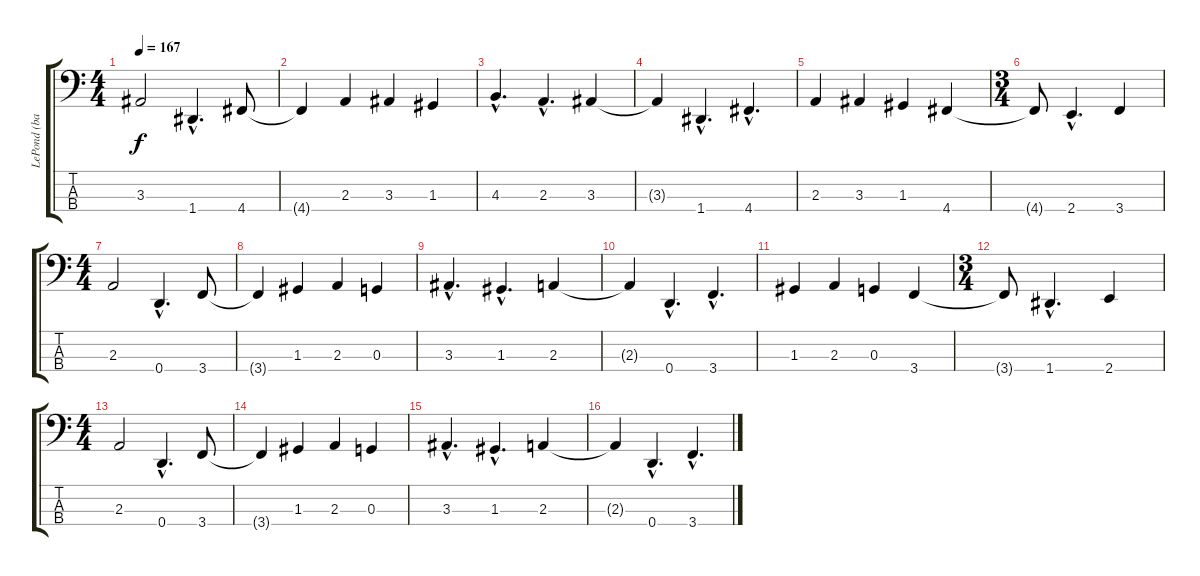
\track ("LePond (bass)" "LePond (ba") {instrument electricbassfinger}
\staff {score tabs}
\tuning (F2 C2 G1 D1) {hide}
\ts (4 4)
\tempo 167
\clef f4
\ks c
3.3.2{dy f} 1.4{hac}.4{d} 4.4.8 |
4.4{t}.4 2.3.4 3.3.4 1.3.4 |
4.3{hac}.4{d} 2.3{hac}.4{d} 3.3.4 |
3.3{t}.4 1.4{hac}.4{d} 4.4{hac}.4{d} |
2.3.4 3.3.4 1.3.4 4.4.4 |
\ts (3 4)
4.4{t}.8 2.4{hac}.4{d} 3.4.4 |
\ts (4 4)
2.3.2 0.4{hac}.4{d} 3.4.8 |
3.4{t}.4 1.3.4 2.3.4 0.3.4 |
3.3{hac}.4{d} 1.3{hac}.4{d} 2.3.4 |
2.3{t}.4 0.4{hac}.4{d} 3.4{hac}.4{d} |
1.3.4 2.3.4 0.3.4 3.4.4 |
\ts (3 4)
3.4{t}.8 1.4{hac}.4{d} 2.4.4 |
\ts (4 4)
2.3.2 0.4{hac}.4{d} 3.4.8 |
3.4{t}.4 1.3.4 2.3.4 0.3.4 |
3.3{hac}.4{d} 1.3{hac}.4{d} 2.3.4 |
2.3{t}.4 0.4{hac}.4{d} 3.4{hac}.4{d}
